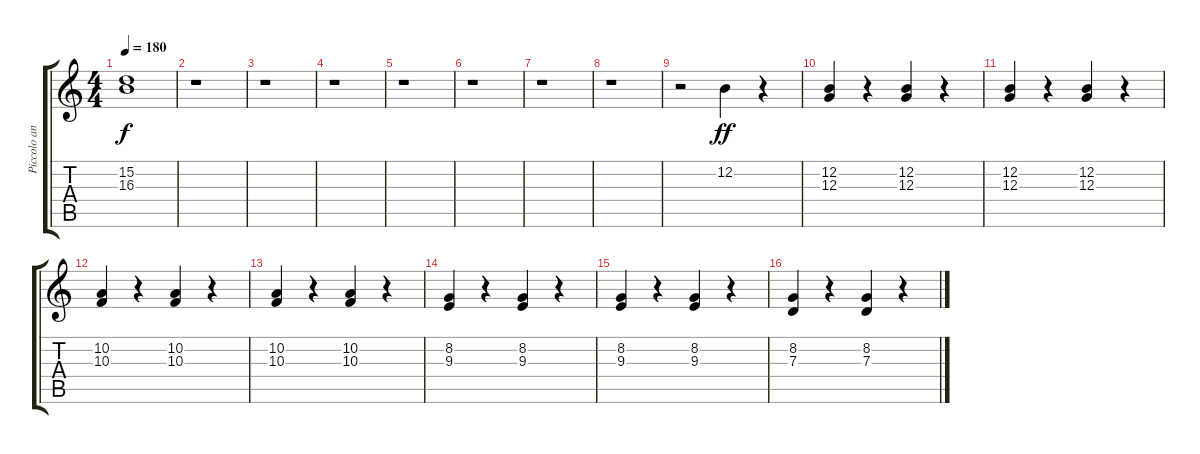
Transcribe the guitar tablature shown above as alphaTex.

\track ("Piccolo and Strings" "Piccolo an") {instrument piccolo}
\staff {score tabs}
\tuning (E4 B3 G3 D3 A2 E2) {hide}
\ts (4 4)
\tempo 180
\clef g2
\ks c
(15.2{t} 16.3{t}).1{dy f} |
r.1 |
r.1 |
r.1 |
r.1 |
r.1 |
r.1 |
r.1 |
r.2 12.2.4{dy ff} r.4 |
(12.2 12.3).4 r.4 (12.2 12.3).4 r.4 |
(12.2 12.3).4 r.4 (12.2 12.3).4 r.4 |
(10.2 10.3).4 r.4 (10.2 10.3).4 r.4 |
(10.2 10.3).4 r.4 (10.2 10.3).4 r.4 |
(8.2 9.3).4 r.4 (8.2 9.3).4 r.4 |
(8.2 9.3).4 r.4 (8.2 9.3).4 r.4 |
(8.2 7.3).4 r.4 (8.2 7.3).4 r.4
